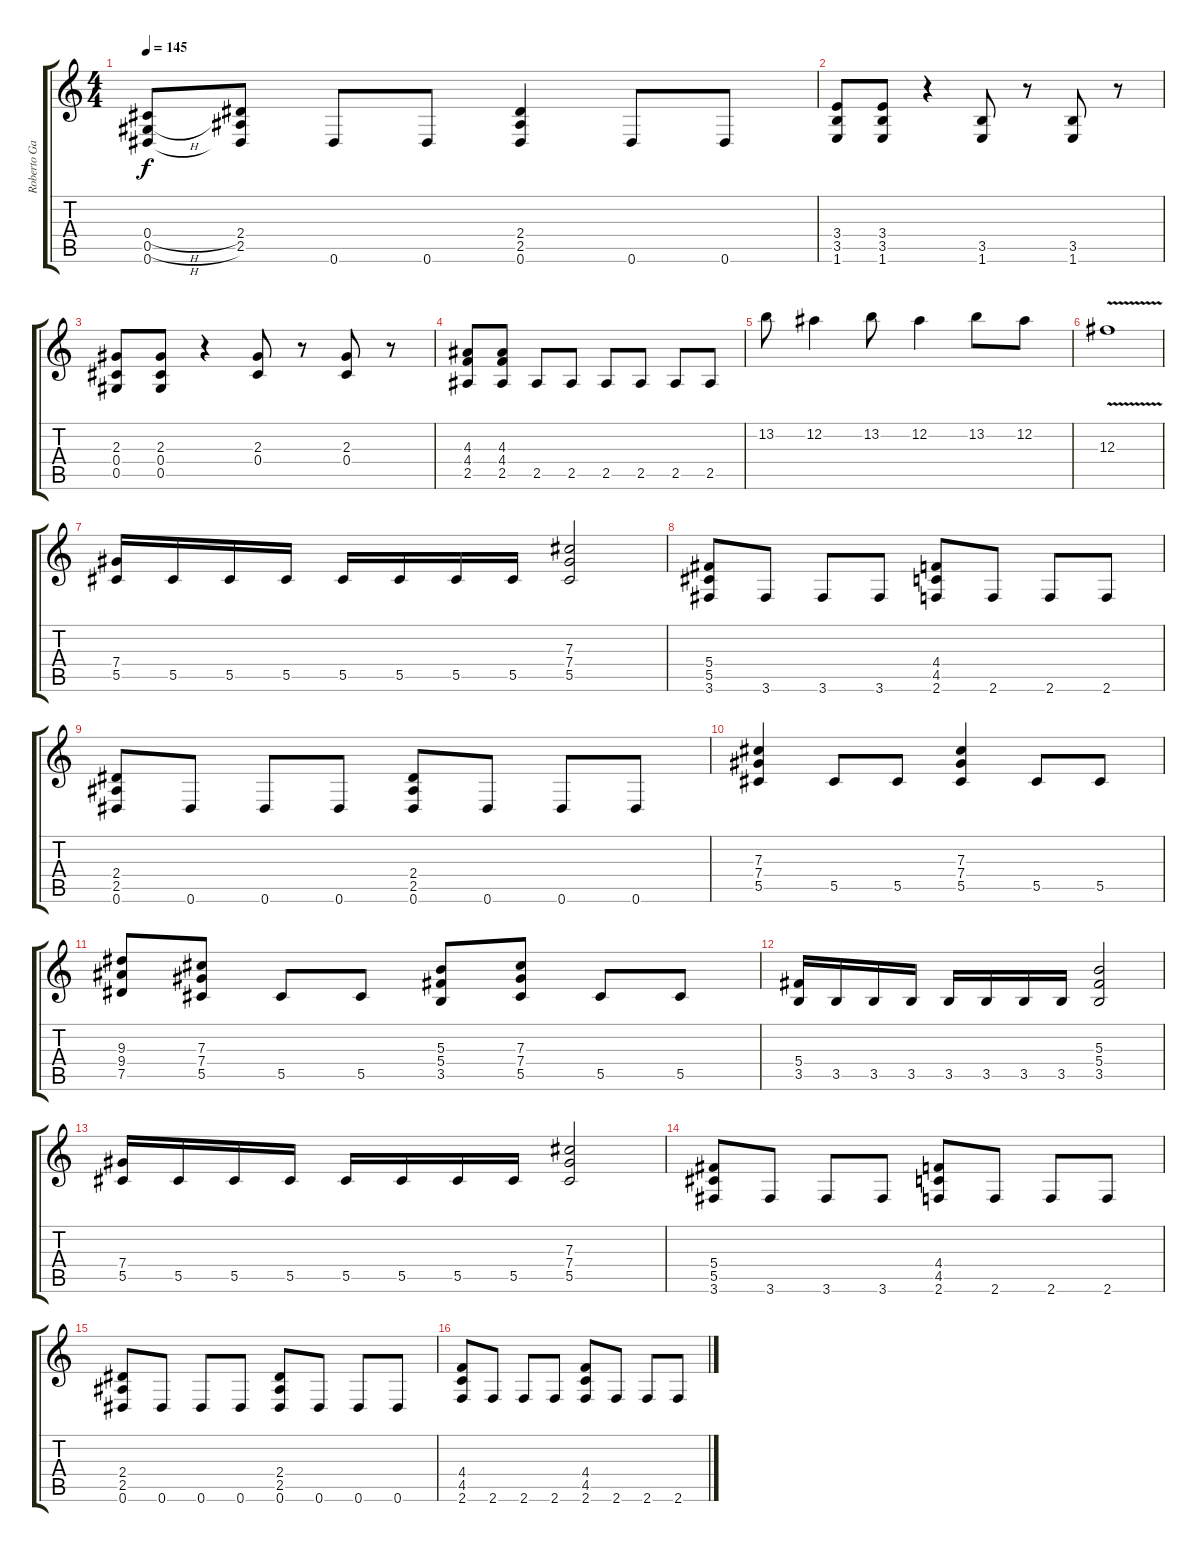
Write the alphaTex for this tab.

\track ("Roberto García" "Roberto Ga") {instrument distortionguitar}
\staff {score tabs}
\tuning (Eb4 Bb3 Gb3 Db3 Ab2 Eb2) {hide}
\ts (4 4)
\tempo 145
\clef g2
\ks c
(0.4{h} 0.5{h} 0.6).8{dy f} (2.4 2.5 0.6{t}).8 0.6.8 0.6.8 (2.4 2.5 0.6).4 0.6.8 0.6.8 |
(3.4 3.5 1.6).8 (3.4 3.5 1.6).8 r.4 (3.5 1.6).8 r.8 (3.5 1.6).8 r.8 |
(2.3 0.4 0.5).8 (2.3 0.4 0.5).8 r.4 (2.3 0.4).8 r.8 (2.3 0.4).8 r.8 |
(4.3 4.4 2.5).8 (4.3 4.4 2.5).8 2.5.8 2.5.8 2.5.8 2.5.8 2.5.8 2.5.8 |
13.2.8 12.2.4 13.2.8 12.2.4 13.2.8 12.2.8 |
12.3{v}.1 |
(7.4 5.5).16 5.5.16 5.5.16 5.5.16 5.5.16 5.5.16 5.5.16 5.5.16 (7.3 7.4 5.5).2 |
(5.4 5.5 3.6).8 3.6.8 3.6.8 3.6.8 (4.4 4.5 2.6).8 2.6.8 2.6.8 2.6.8 |
(2.4 2.5 0.6).8 0.6.8 0.6.8 0.6.8 (2.4 2.5 0.6).8 0.6.8 0.6.8 0.6.8 |
(7.3 7.4 5.5).4 5.5.8 5.5.8 (7.3 7.4 5.5).4 5.5.8 5.5.8 |
(9.3 9.4 7.5).8 (7.3 7.4 5.5).8 5.5.8 5.5.8 (5.3 5.4 3.5).8 (7.3 7.4 5.5).8 5.5.8 5.5.8 |
(5.4 3.5).16 3.5.16 3.5.16 3.5.16 3.5.16 3.5.16 3.5.16 3.5.16 (5.3 5.4 3.5).2 |
(7.4 5.5).16 5.5.16 5.5.16 5.5.16 5.5.16 5.5.16 5.5.16 5.5.16 (7.3 7.4 5.5).2 |
(5.4 5.5 3.6).8 3.6.8 3.6.8 3.6.8 (4.4 4.5 2.6).8 2.6.8 2.6.8 2.6.8 |
(2.4 2.5 0.6).8 0.6.8 0.6.8 0.6.8 (2.4 2.5 0.6).8 0.6.8 0.6.8 0.6.8 |
(4.4 4.5 2.6).8 2.6.8 2.6.8 2.6.8 (4.4 4.5 2.6).8 2.6.8 2.6.8 2.6.8
